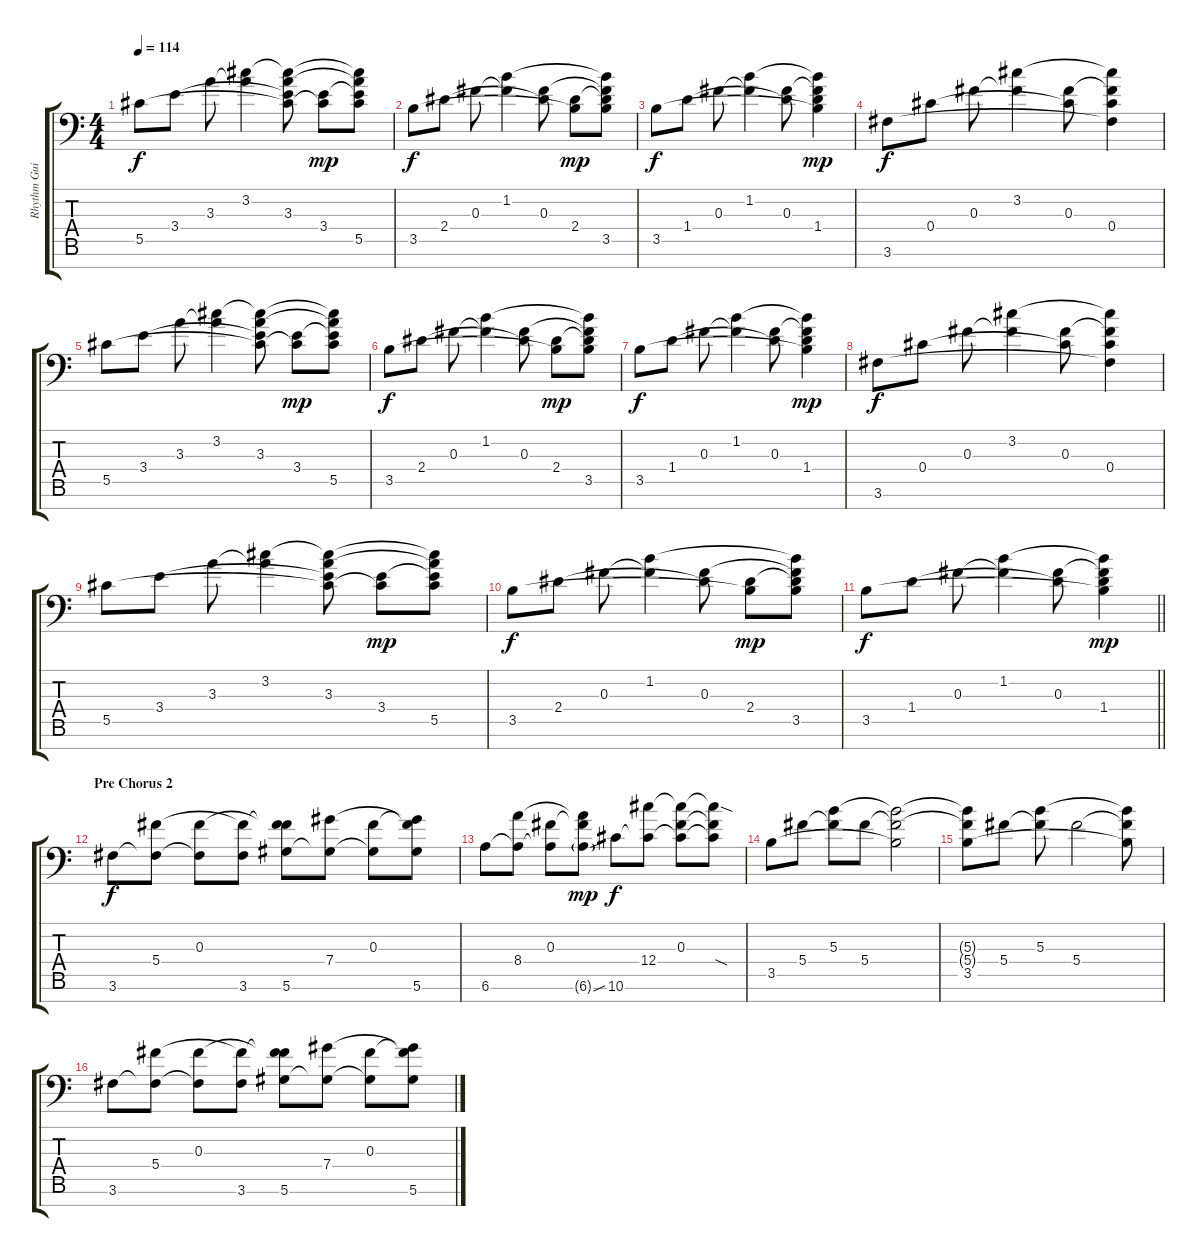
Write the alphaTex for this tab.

\track ("Rhythm Guitar" "Rhythm Gui") {instrument electricguitarjazz}
\staff {score tabs}
\tuning (Eb4 Bb3 Gb3 Db3 Ab2 Eb2 Bb1) {hide}
\ts (4 4)
\tempo 114
\clef f4
\ks c
5.5.8{dy f} 3.4.8 3.3.8 (3.2 3.3{t}).4 (3.2{t} 3.3 3.4{t} 5.5{t}).8 (3.4 5.5{t}).8{dy mp} (3.2{t} 3.3{t} 3.4{t} 5.5).8 |
3.5.8{dy f} 2.4.8 0.3.8 (1.2 0.3{t}).4 (0.3 2.4{t}).8 (2.4 3.5{t}).8{dy mp} (1.2{t} 0.3{t} 2.4{t} 3.5).8 |
3.5.8{dy f} 1.4.8 0.3.8 (1.2 0.3{t}).4 (0.3 1.4{t}).8 (1.2{t} 0.3{t} 1.4 3.5{t}).4{dy mp} |
3.6.8{dy f} 0.4.8 0.3.8 (3.2 0.3{t}).4 (0.3 0.4{t}).8 (3.2{t} 0.3{t} 0.4 3.6{t}).4 |
5.5.8 3.4.8 3.3.8 (3.2 3.3{t}).4 (3.2{t} 3.3 3.4{t} 5.5{t}).8 (3.4 5.5{t}).8{dy mp} (3.2{t} 3.3{t} 3.4{t} 5.5).8 |
3.5.8{dy f} 2.4.8 0.3.8 (1.2 0.3{t}).4 (0.3 2.4{t}).8 (2.4 3.5{t}).8{dy mp} (1.2{t} 0.3{t} 2.4{t} 3.5).8 |
3.5.8{dy f} 1.4.8 0.3.8 (1.2 0.3{t}).4 (0.3 1.4{t}).8 (1.2{t} 0.3{t} 1.4 3.5{t}).4{dy mp} |
3.6.8{dy f} 0.4.8 0.3.8 (3.2 0.3{t}).4 (0.3 0.4{t}).8 (3.2{t} 0.3{t} 0.4 3.6{t}).4 |
5.5.8 3.4.8 3.3.8 (3.2 3.3{t}).4 (3.2{t} 3.3 3.4{t} 5.5{t}).8 (3.4 5.5{t}).8{dy mp} (3.2{t} 3.3{t} 3.4{t} 5.5).8 |
3.5.8{dy f} 2.4.8 0.3.8 (1.2 0.3{t}).4 (0.3 2.4{t}).8 (2.4 3.5{t}).8{dy mp} (1.2{t} 0.3{t} 2.4{t} 3.5).8 |
\barLineRight lightlight
3.5.8{dy f} 1.4.8 0.3.8 (1.2 0.3{t}).4 (0.3 1.4{t}).8 (1.2{t} 0.3{t} 1.4 3.5{t}).4{dy mp} |
\section ("" "Pre Chorus 2")
3.6.8{dy f} (5.4 3.6{t}).8 (0.3 3.6{t}).8 (5.4{t} 3.6).8 (0.3{t} 5.4{t} 5.6).8 (7.4 5.6{t}).8 (0.3 5.6{t}).8 (0.3{t} 7.4{t} 5.6).8 |
6.6.8 (8.4 6.6{t}).8 (0.3 6.6{t}).8 (0.3{t} 8.4{t} 6.6{sou g}).8{dy mp} 10.6.8{dy f} (12.4 10.6{t}).8 (0.3 12.4{t} 10.6{t}).8 (0.3{t} 12.4{sod t} 10.6{t}).8 |
3.5.8 5.4.8 (5.3 5.4{t}).8 5.4.8 (5.3{t} 5.4{t} 3.5{t}).2 |
(5.3{t} 5.4{t} 3.5).8 5.4.8 (5.3 5.4{t}).8 5.4.2 (5.3{t} 5.4{t} 3.5{t}).8 |
3.6.8 (5.4 3.6{t}).8 (0.3 3.6{t}).8 (5.4{t} 3.6).8 (0.3{t} 5.4{t} 5.6).8 (7.4 5.6{t}).8 (0.3 5.6{t}).8 (0.3{t} 7.4{t} 5.6).8
